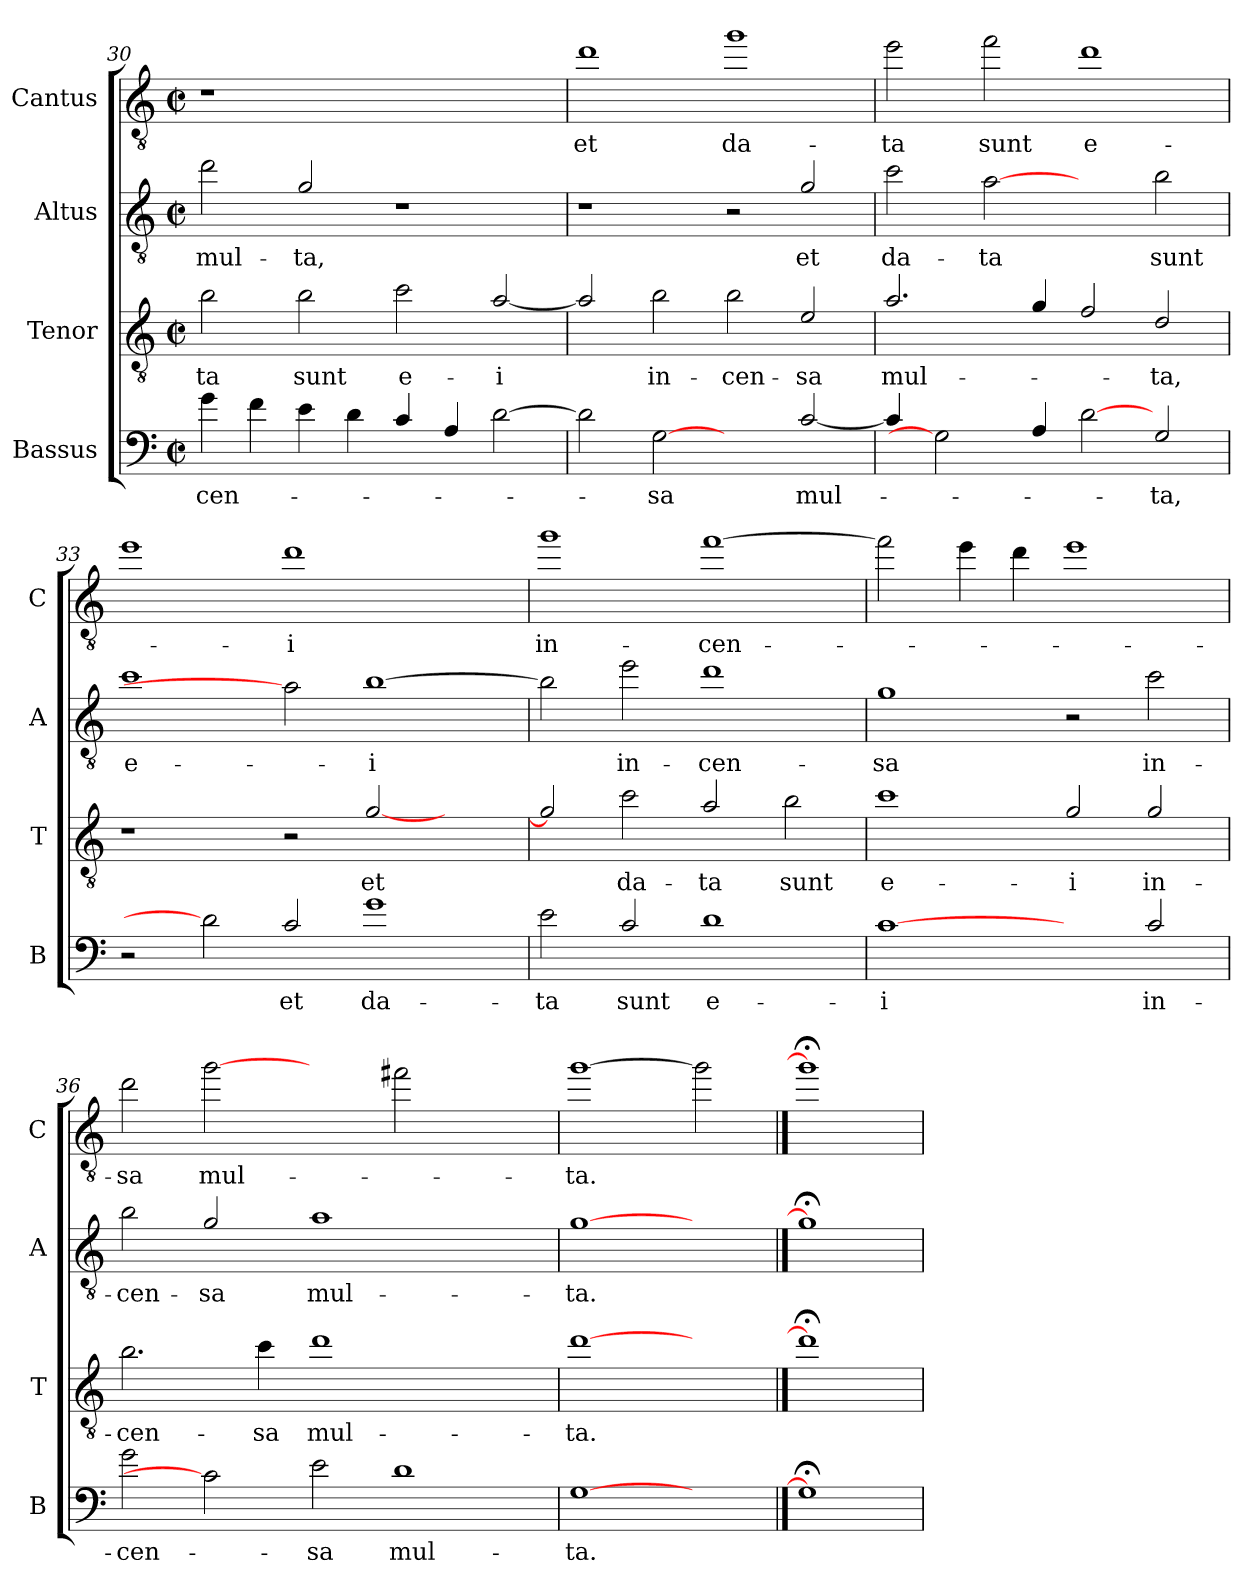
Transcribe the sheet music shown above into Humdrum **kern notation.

**kern	**text	**kern	**text	**kern	**text	**kern	**text
*part4	*part4	*part3	*part3	*part2	*part2	*part1	*part1
*staff4	*staff4	*staff3	*staff3	*staff2	*staff2	*staff1	*staff1
*I"Bassus	*	*I"Tenor	*	*I"Altus	*	*I"Cantus	*
*I'B	*	*I'T	*	*I'A	*	*I'C	*
*clefF4	*	*clefGv2	*	*clefGv2	*	*clefGv2	*
*ITrd7c12	*	*ITrd7c12	*	*ITrd7c12	*	*ITrd7c12	*
*k[]	*	*k[]	*	*k[]	*	*k[]	*
*C:	*	*C:	*	*C:	*	*C:	*
*M2/2	*	*M2/2	*	*M2/2	*	*M2/2	*
*met(c|)	*	*met(c|)	*	*met(c|)	*	*met(c|)	*
=30	=30	=30	=30	=30	=30	=30	=30
!	!LO:LY:b	!	!LO:LY:b	!	!LO:LY:b	!	!
4G\	-cen-	2B\	-ta	2d\	mul-	1r	.
4F\	.	.	.	.	.	.	.
!	!	!	!LO:LY:b	!	!LO:LY:b	!	!
4E\	.	2B\	sunt	2G/	-ta,	.	.
4D\	.	.	.	.	.	.	.
!	!	!	!LO:LY:b	!	!	!	!
4C/	.	2c\	e-	1r	.	1ryy	.
4AA/	.	.	.	.	.	.	.
!	!	!	!LO:LY:b	!	!	!	!
[2D\	.	[2A/	-i	.	.	.	.
=31	=31	=31	=31	=31	=31	=31	=31
!	!	!	!	!	!	!	!LO:LY:b
2D\]	.	2A/]	.	1r	.	1d	et
!	!LO:LY:b	!	!LO:LY:b	!	!	!	!
[2GG	-sa	2B\	in-	.	.	.	.
!	!	!	!LO:LY:b	!	!	!	!LO:LY:b
2ryy	.	2B\	-cen-	2r	.	1g	da-
!	!LO:LY:b	!	!LO:LY:b	!	!LO:LY:b	!	!
[2C/	mul-	2E/	-sa	2G/	et	.	.
=32	=32	=32	=32	=32	=32	=32	=32
!	!	!	!LO:LY:b	!	!LO:LY:b	!	!LO:LY:b
4C/]	.	2.A/	mul-	2c\	da-	2e\	-ta
2GG]	.	.	.	.	.	.	.
!	!	!	!	!	!LO:LY:b	!	!LO:LY:b
.	.	.	.	[2A	-ta	2f\	sunt
4AA/	.	4G/	.	.	.	.	.
!	!	!	!	!	!	!	!LO:LY:b
[2D	.	2F/	.	2ryy	.	1d	e-
!	!LO:LY:b	!	!LO:LY:b	!	!LO:LY:b	!	!
2GG/	-ta,	2D/	-ta,	2B\	sunt	.	.
=33	=33	=33	=33	=33	=33	=33	=33
!	!	!	!	!	!LO:LY:b	!	!
2r	.	1r	.	1c	e-	1e	.
2D]	.	.	.	.	.	.	.
!	!LO:LY:b	!	!	!	!	!	!LO:LY:b
2C/	et	2r	.	2A]	.	1d	-i
!	!LO:LY:b	!	!LO:LY:b	!	!LO:LY:b	!	!
1G	da-	[2G/	et	[1B	-i	.	.
.	.	2ryy	.	.	.	2ryy	.
!!LO:LB:g=z
=34	=34	=34	=34	=34	=34	=34	=34
!	!LO:LY:b	!	!	!	!	!	!LO:LY:b
2E\	-ta	2G/]	.	2B\]	.	1g	in-
!	!LO:LY:b	!	!LO:LY:b	!	!LO:LY:b	!	!
2C/	sunt	2c\	da-	2e\	in-	.	.
!	!LO:LY:b	!	!LO:LY:b	!	!LO:LY:b	!	!LO:LY:b
1D	e-	2A/	-ta	1d	-cen-	[1f	-cen-
!	!	!	!LO:LY:b	!	!	!	!
.	.	2B\	sunt	.	.	.	.
=35	=35	=35	=35	=35	=35	=35	=35
!	!LO:LY:b	!	!LO:LY:b	!	!LO:LY:b	!	!
[1C	-i	1c	e-	1G	-sa	2f\]	.
.	.	.	.	.	.	4e\	.
.	.	.	.	.	.	4d\	.
!	!	!	!LO:LY:b	!	!	!	!
2ryy	.	2G/	-i	2r	.	1e	.
!	!LO:LY:b	!	!LO:LY:b	!	!LO:LY:b	!	!
2C/	in-	2G/	in-	2c\	in-	.	.
=36	=36	=36	=36	=36	=36	=36	=36
!	!LO:LY:b	!	!LO:LY:b	!	!LO:LY:b	!	!LO:LY:b
2G\	-cen-	2.B\	-cen-	2B\	-cen-	2d\	-sa
!	!	!	!	!	!LO:LY:b	!	!LO:LY:b
2C]	.	.	.	2G/	-sa	[2g	mul-
!	!	!	!LO:LY:b	!	!	!	!
.	.	4c\	-sa	.	.	.	.
!	!LO:LY:b	!	!LO:LY:b	!	!LO:LY:b	!	!
2E\	-sa	1d	mul-	1A	mul-	2ryy	.
!	!LO:LY:b	!	!	!	!	!	!
1D	mul-	.	.	.	.	2f#X\	.
.	.	2ryy	.	2ryy	.	2ryy	.
=37	=37	=37	=37	=37	=37	=37	=37
!	!LO:LY:b	!	!LO:LY:b	!	!LO:LY:b	!	!LO:LY:b
[1GG	-ta.	[1d	-ta.	[1G	-ta.	[1g	-ta.
2ryy	.	2ryy	.	2ryy	.	2g]	.
==38	==38	==38	==38	==38	==38	==38	==38
1GG;<]	.	1d;<]	.	1G;<]	.	1g;<]	.
=	=	=	=	=	=	=	=
*-	*-	*-	*-	*-	*-	*-	*-
